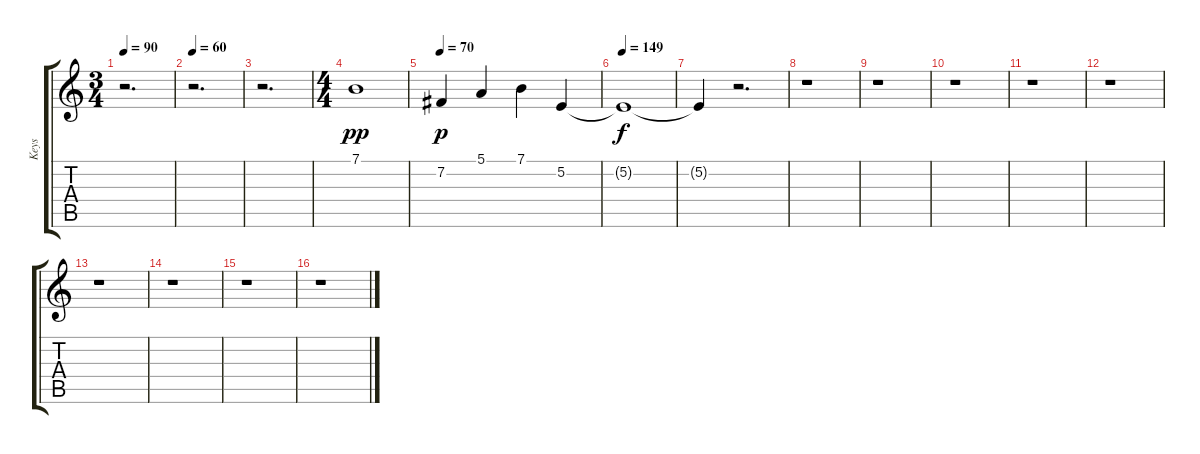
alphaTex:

\track ("Keys" "Keys") {instrument pad2warm}
\staff {score tabs}
\tuning (E4 B3 G3 D3 A2 E2) {hide}
\ts (3 4)
\tempo 90
\clef g2
\ks c
r.2{d dy mf} |
\tempo 60
r.2{d} |
r.2{d} |
\ts (4 4)
7.1.1{dy pp} |
\tempo 70
7.2.4{dy p} 5.1.4 7.1.4 5.2.4 |
\tempo 149
5.2{t}.1{dy f} |
5.2{t}.4 r.2{d} |
r.1 |
r.1 |
r.1 |
r.1 |
r.1 |
r.1 |
r.1 |
r.1 |
r.1
